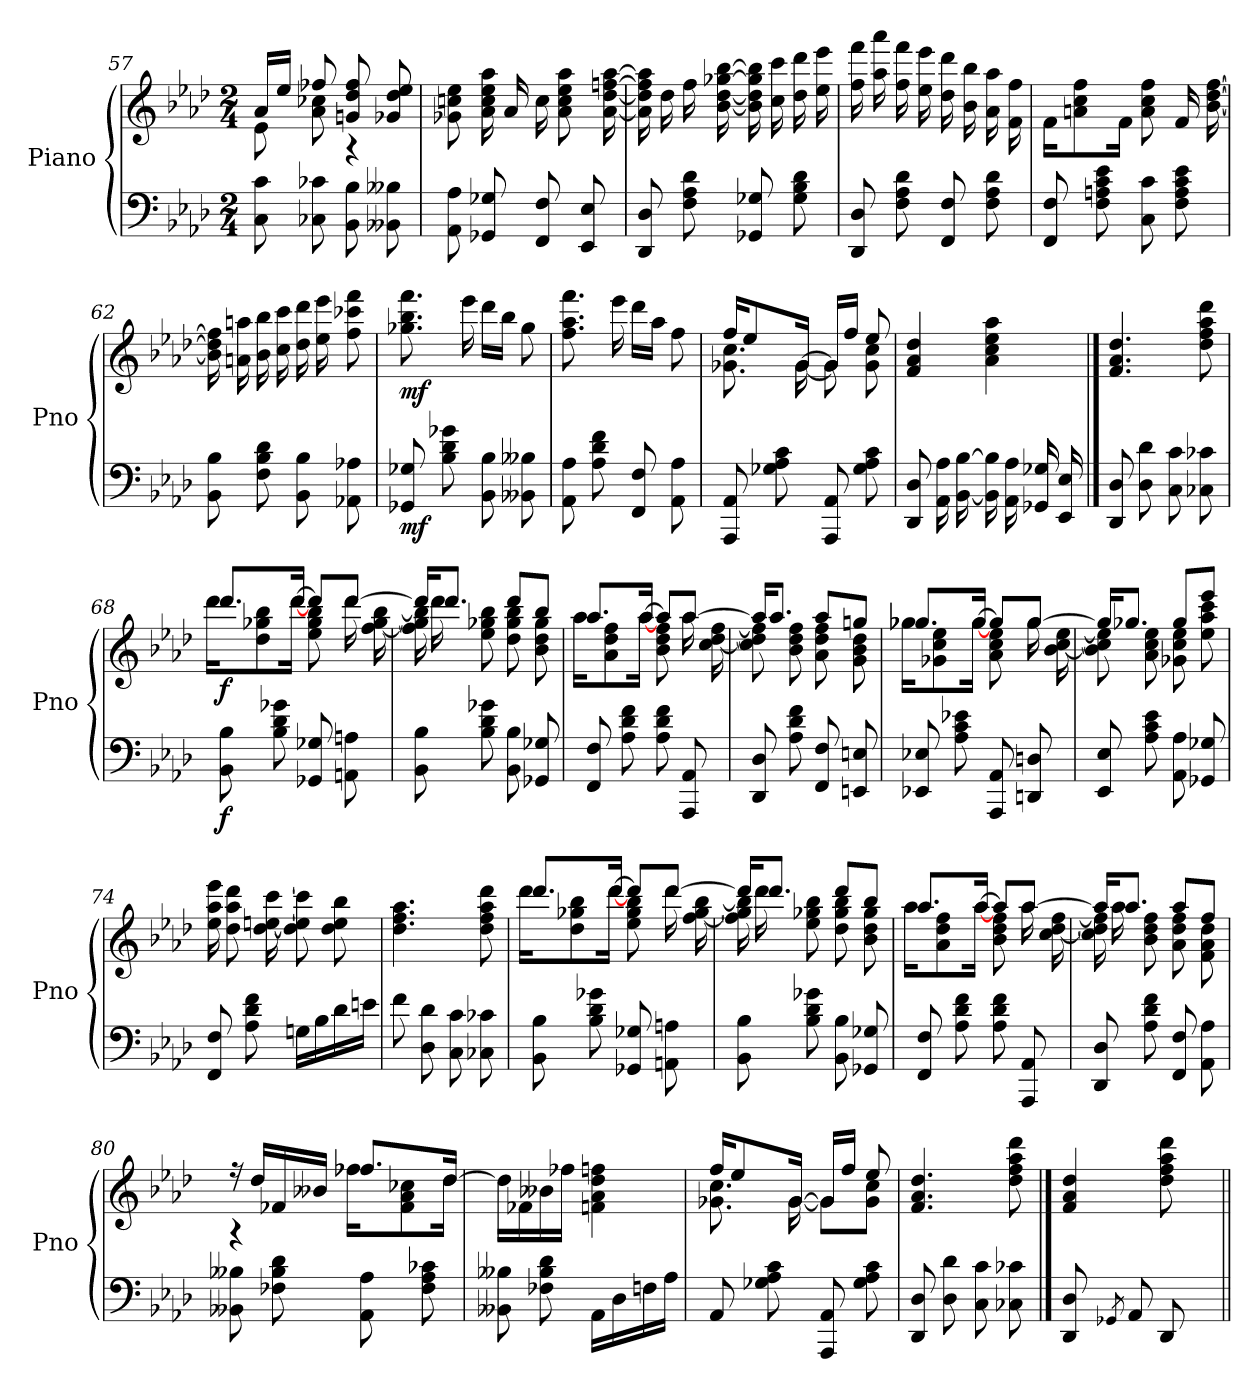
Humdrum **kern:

**kern	**dynam	**kern	**dynam
*part2	*part2	*part1	*part1
*staff2	*staff2	*staff1	*staff1
*I"Piano	*	*I"Piano	*
*I'Pno	*	*I'Pno	*
*clefF4	*	*clefG2	*
*k[b-e-a-d-]	*	*k[b-e-a-d-]	*
*M2/4	*	*M2/4	*
=57	=57	=57	=57
*	*	*^	*
8C\ 8c\	.	16a-/LL	8e-\	.
.	.	16ee-/JJ	.	.
8C-X\ 8c-X\	.	8ff-X/	8a-\ 8cc-X\	.
8BB-\ 8B-\	.	8gn/ 8dd-/ 8ff-/	4r	.
8BB--X\ 8B--X\	.	8g-X/ 8dd-/ 8ee-/	.	.
*	*	*v	*v	*
=58	=58	=58	=58
8AA-\ 8A-\	.	8g-X\ 8ccn\ 8ee-\	.
8GG-X/ 8G-X/	.	16a-\ 16cc\ 16ee-\ 16aa-\	.
.	.	16a-/	.
8FF/ 8F/	.	16cc\	.
.	.	8a-\ 8cc\ 8ee-\ 8aa-\	.
8EE-/ 8E-/	.	.	.
.	.	[16a-\ [16dd-\ [16ffn\ [16aa-\	.
!!LO:LB:g=z
=59	=59	=59	=59
8DD-/ 8D-/	.	16a-\] 16dd-\] 16ff\] 16aa-\]	.
.	.	16dd-\	.
8F\ 8A-\ 8d-\	.	16ff\	.
.	.	[16b-\ [16dd-\ [16gg-X\ [16bb-\	.
8GG-X/ 8G-X/	.	16b-\] 16dd-\] 16gg-\] 16bb-\]	.
.	.	16cc\ 16ccc\	.
8G-\ 8B-\ 8d-\	.	16dd-\ 16ddd-\	.
.	.	16ee-\ 16eee-\	.
=60	=60	=60	=60
8DD-/ 8D-/	.	16ff\ 16fff\	.
.	.	16aa-\ 16aaa-\	.
8F\ 8A-\ 8d-\	.	16ff\ 16fff\	.
.	.	16ee-\ 16eee-\	.
8FF/ 8F/	.	16dd-\ 16ddd-\	.
.	.	16b-\ 16bb-\	.
8F\ 8A-\ 8d-\	.	16a-\ 16aa-\	.
.	.	16f\ 16ff\	.
=61	=61	=61	=61
8FF/ 8F/	.	16f\KL	.
.	.	8an\ 8cc\ 8ff\	.
8F\ 8An\ 8c\ 8e-\	.	.	.
.	.	16f\Jk	.
!	!LO:DY:b	!	!LO:DY:b
8C\ 8c\	other-dynamics	8a\ 8cc\ 8ff\	other-dynamics
8F\ 8A\ 8c\ 8e-\	.	16f/	.
.	.	[16b-\ [16dd-\ [16ff\	.
=62	=62	=62	=62
8BB-\ 8B-\	.	16b-\] 16dd-\] 16ff\]	.
.	.	16an\ 16aan\	.
8F\ 8B-\ 8d-\	.	16b-\ 16bb-\	.
.	.	16cc\ 16ccc\	.
8BB-\ 8B-\	.	16dd-\ 16ddd-\	.
.	.	16ee-\ 16eee-\	.
!	!LO:DY:b	!	!LO:DY:b
8AA-X\ 8A-X\	other-dynamics	8ff\ 8ccc-X\ 8fff\	other-dynamics
!!LO:LB:g=z
=63	=63	=63	=63
!	!LO:DY:b	!	!LO:DY:b
8GG-X/ 8G-X/	mf	8.gg-X\ 8.bb-\ 8.fff\	mf
8B-\ 8d-\ 8g-X\	.	.	.
.	.	16eee-\	.
8BB-\ 8B-\	.	16ddd-\LL	.
.	.	16bb-\JJ	.
8BB--X\ 8B--X\	.	8gg-\	.
=64	=64	=64	=64
8AA-\ 8A-\	.	8.ff\ 8.aa-\ 8.fff\	.
8A-\ 8d-\ 8f\	.	.	.
.	.	16eee-\	.
8FF/ 8F/	.	16ddd-\LL	.
.	.	16aa-\JJ	.
8AA-\ 8A-\	.	8ff\	.
=65	=65	=65	=65
*	*	*^	*
8AAA-/ 8AA-/	.	16ff/KL	8.g-X\ 8.cc\	.
.	.	8ee-/	.	.
8G-X\ 8A-\ 8c\	.	.	.	.
.	.	[16g-/Jk	[16g-\	.
8AAA-/ 8AA-/	.	16g-/LL]	8g-\]	.
.	.	16ff/JJ	.	.
8G-\ 8A-\ 8c\	.	8ee-/	8g-\ 8cc\	.
*	*	*v	*v	*
=66	=66	=66	=66
8DD-/ 8D-/	.	4f/ 4a-/ 4dd-/	.
16AA-\ 16A-\	.	.	.
[16BB-\ [16B-\	.	.	.
16BB-\] 16B-\]	.	4a-\ 4cc\ 4ee-\ 4aa-\	.
16AA-\ 16A-\	.	.	.
16GG-X/ 16G-X/	.	.	.
16EE-/ 16E-/	.	.	.
==67	==67	==67	==67
8DD-/ 8D-/	.	4.f/ 4.a-/ 4.dd-/	.
8D-\ 8d-\	.	.	.
8C\ 8c\	.	.	.
!	!LO:DY:b	!	!LO:DY:b
8C-X\ 8c-X\	other-dynamics	8dd-\ 8ff\ 8aa-\ 8ddd-\	other-dynamics
!!LO:LB:g=z
=68!|	=68!|	=68!|	=68!|
*	*	*^	*
!	!LO:DY:b	!	!	!LO:DY:b
8BB-\ 8B-\	f	8.ddd-/L	16ddd-\KL	f
.	.	.	8dd-\ 8gg-X\ 8bb-\	.
8B-\ 8d-\ 8g-X\	.	.	.	.
.	.	[16ddd-/Jk	[16ddd-\Jk	.
8GG-X/ 8G-X/	.	8ddd-/L]	8ee-\ 8gg-\ 8bb-\	.
8AAn\ 8An\	.	[8ddd-/J	16ddd-\	.
.	.	.	[16ff\ [16gg-\ [16bb-\	.
=69	=69	=69	=69	=69
8BB-\ 8B-\	.	16ddd-/KL]	16ff\] 16gg-\] 16bb-\]	.
.	.	8.ddd-/J	16ddd-\	.
8B-\ 8d-\ 8g-X\	.	.	8ee-\ 8gg-X\ 8bb-\	.
8BB-\ 8B-\	.	8ddd-/L	8dd-\ 8gg-\ 8bb-\	.
8GG-X/ 8G-X/	.	8bb-/J	8b-\ 8dd-\ 8gg-\	.
=70	=70	=70	=70	=70
8FF/ 8F/	.	8.aa-/L	16aa-\KL	.
.	.	.	8a-\ 8dd-\ 8ff\	.
8A-\ 8d-\ 8f\	.	.	.	.
.	.	[16aa-/Jk	[16aa-\Jk	.
8A-\ 8d-\ 8f\	.	8aa-/L]	8b-\ 8dd-\ 8ff\	.
8AAA-/ 8AA-/	.	[8aa-/J	16aa-\	.
.	.	.	[16cc\ [16dd-\ [16ff\	.
=71	=71	=71	=71	=71
8DD-/ 8D-/	.	16aa-/KL]	8cc\] 8dd-\] 8ff\]	.
.	.	8.aa-/J	.	.
8A-\ 8d-\ 8f\	.	.	8b-\ 8dd-\ 8ff\	.
8FF/ 8F/	.	8aa-/L	8a-\ 8dd-\ 8ff\	.
8EEn/ 8En/	.	8ggn/J	8g\ 8b-\ 8dd-\	.
!!LO:LB:g=z	!!
=72	=72	=72	=72	=72
8EE-X/ 8E-X/	.	8.gg-X/L	16gg-\KL	.
.	.	.	8g-X\ 8cc\ 8ee-\	.
8A-\ 8c\ 8e-X\	.	.	.	.
.	.	[16gg-/Jk	[16gg-\Jk	.
8AAA-/ 8AA-/	.	8gg-/L]	8a-\ 8cc\ 8ee-\	.
8DDn/ 8Dn/	.	[8gg-/J	16gg-\	.
.	.	.	[16b-\ [16cc\ [16ee-\	.
=73	=73	=73	=73	=73
8EE-/ 8E-/	.	16gg-/KL]	8b-\] 8cc\] 8ee-\]	.
.	.	8.gg-X/J	.	.
8A-\ 8c\ 8e-\	.	.	8a-\ 8cc\ 8ee-\	.
8AA-\ 8A-\	.	8gg-/L	8g-X\ 8cc\ 8ee-\	.
8GG-X/ 8G-X/	.	8eee-/J	8ee-\ 8aa-\ 8ccc\	.
*	*	*v	*v	*
=74	=74	=74	=74
8FF/ 8F/	.	16ee-\ 16aa-\ 16eee-\	.
.	.	8dd-\ 8aa-\ 8ddd-\	.
8A-\ 8d-\ 8f\	.	.	.
.	.	[16dd-\ [16een\ [16ccc\	.
16Gn\LL	.	8dd-\] 8ee\] 8ccc\]	.
16B-\	.	.	.
16d-\	.	8dd-\ 8ee\ 8bb-\	.
16en\JJ	.	.	.
=75	=75	=75	=75
8f\	.	4.dd-\ 4.ff\ 4.aa-\	.
8D-\ 8d-\	.	.	.
8C\ 8c\	.	.	.
8C-X\ 8c-X\	.	8dd-\ 8ff\ 8aa-\ 8ddd-\	.
=76	=76	=76	=76
*	*	*^	*
8BB-\ 8B-\	.	8.ddd-/L	16ddd-\KL	.
.	.	.	8dd-\ 8gg-X\ 8bb-\	.
8B-\ 8d-\ 8g-X\	.	.	.	.
.	.	[16ddd-/Jk	[16ddd-\Jk	.
8GG-X/ 8G-X/	.	8ddd-/L]	8ee-\ 8gg-\ 8bb-\	.
8AAn\ 8An\	.	[8ddd-/J	16ddd-\	.
.	.	.	[16ff\ [16gg-\ [16bb-\	.
!!LO:PB:g=z	!!
=77	=77	=77	=77	=77
8BB-\ 8B-\	.	16ddd-/KL]	16ff\] 16gg-\] 16bb-\]	.
.	.	8.ddd-/J	16ddd-\	.
8B-\ 8d-\ 8g-X\	.	.	8ee-\ 8gg-X\ 8bb-\	.
8BB-\ 8B-\	.	8ddd-/L	8dd-\ 8gg-\ 8bb-\	.
8GG-X/ 8G-X/	.	8bb-/J	8b-\ 8dd-\ 8gg-\	.
=78	=78	=78	=78	=78
8FF/ 8F/	.	8.aa-/L	16aa-\KL	.
.	.	.	8a-\ 8dd-\ 8ff\	.
8A-\ 8d-\ 8f\	.	.	.	.
.	.	[16aa-/Jk	[16aa-\Jk	.
8A-\ 8d-\ 8f\	.	8aa-/L]	8b-\ 8dd-\ 8ff\	.
8AAA-/ 8AA-/	.	[8aa-/J	16aa-\	.
.	.	.	[16cc\ [16dd-\ [16ff\	.
=79	=79	=79	=79	=79
8DD-/ 8D-/	.	16aa-/KL]	16cc\] 16dd-\] 16ff\]	.
.	.	8.aa-/J	16aa-\	.
8A-\ 8d-\ 8f\	.	.	8b-\ 8dd-\ 8ff\	.
8FF/ 8F/	.	8aa-/L	8a-\ 8dd-\ 8ff\	.
8AA-\ 8A-\	.	8ff/J	8f\ 8a-\ 8dd-\	.
=80	=80	=80	=80	=80
8BB--X\ 8B--X\	.	16r	4r	.
.	.	16dd-/LL	.	.
8F-X\ 8B--\ 8d-\	.	16f-X/	.	.
.	.	16b--X/JJ	.	.
8AA-\ 8A-\	.	8.ff-X/L	16ff-\KL	.
.	.	.	8f-\ 8a-\ 8cc-X\	.
8F-\ 8A-\ 8c-X\	.	.	.	.
.	.	[16dd-/Jk	16dd-\Jk	.
*	*	*v	*v	*
!!LO:LB:g=z
=81	=81	=81	=81
8BB--X\ 8B--X\	.	16dd-\LL]	.
.	.	16f-X\	.
8F-X\ 8B--\ 8d-\	.	16b--X\	.
.	.	16ff-X\JJ	.
16AA-\LL	.	4fn\ 4a-\ 4dd-\ 4ffn\	.
16D-\	.	.	.
16Fn\	.	.	.
16A-\JJ	.	.	.
=82	=82	=82	=82
*	*	*^	*
8AA-/	.	16ff/KL	8.g-X\ 8.cc\	.
.	.	8ee-/	.	.
8G-X\ 8A-\ 8c\	.	.	.	.
.	.	[16g-/Jk	[16g-\	.
8AAA-/ 8AA-/	.	16g-/LL]	8g-\L]	.
.	.	16ff/JJ	.	.
8G-\ 8A-\ 8c\	.	8ee-/	8g-\ 8cc\J	.
*	*	*v	*v	*
=83	=83	=83	=83
8DD-/ 8D-/	.	4.f/ 4.a-/ 4.dd-/	.
8D-\ 8d-\	.	.	.
8C\ 8c\	.	.	.
8C-X\ 8c-X\	.	8dd-\ 8ff\ 8aa-\ 8ddd-\	.
==84	==84	==84	==84
8DD-/ 8D-/	.	4f/ 4a-/ 4dd-/	.
8qGG-X/	.	.	.
8AA-/	.	.	.
8DD-/	.	8dd-\ 8ff\ 8aa-\ 8ddd-\	.
8ryy	.	8ryy	.
=||	=||	=||	=||
*-	*-	*-	*-
